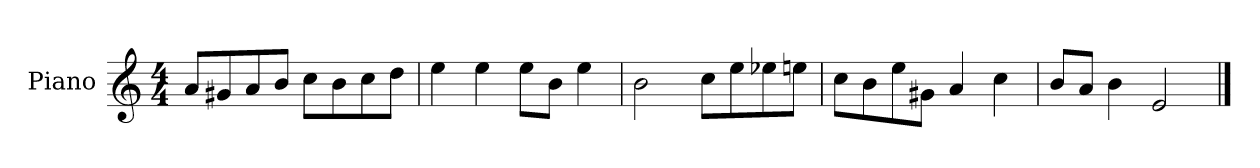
**kern
*part1
*staff1
*I"Piano
*I'P-no
*clefG2
*k[]
*M4/4
*MM90
=1
8a/L
8g#X/
8a/
8b/J
8cc\L
8b\
8cc\
8dd\J
=2
4ee\
4ee\
8ee\L
8b\J
4ee\
=3
2b\
8cc\L
8ee\
8ee-X\
8een\J
=4
8cc\L
8b\
8ee\
8g#X\J
4a/
4cc\
=5
8b/L
8a/J
4b\
2e/
==
*-
